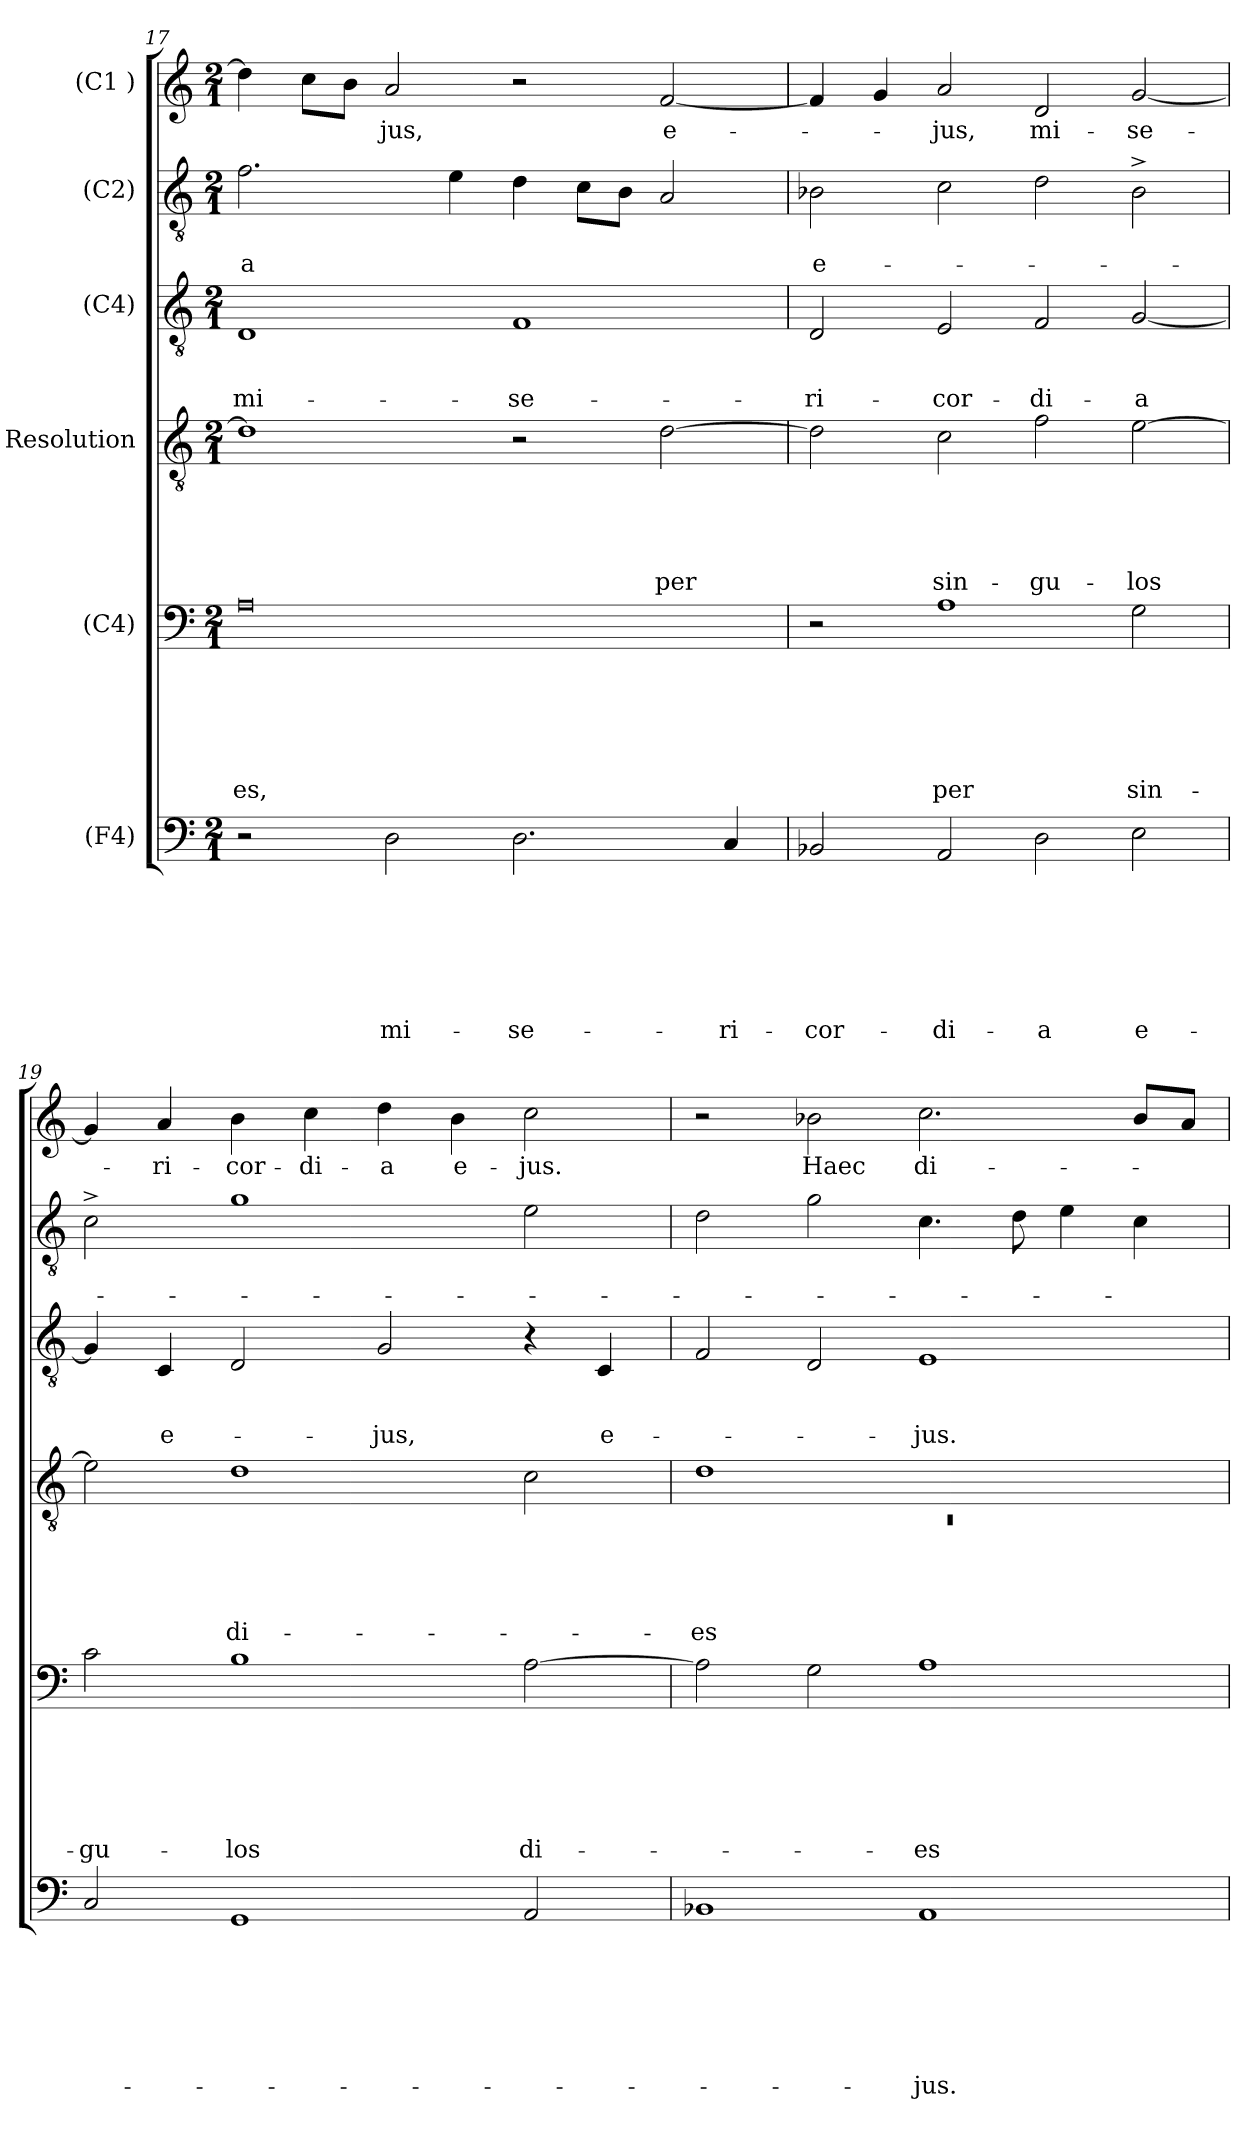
**kern	**text	**text	**text	**text	**text	**text	**text	**kern	**text	**text	**text	**text	**text	**text	**kern	**text	**text	**text	**text	**text	**kern	**text	**text	**text	**kern	**text	**text	**kern	**text
*part6	*part6	*part6	*part6	*part6	*part6	*part6	*part6	*part5	*part5	*part5	*part5	*part5	*part5	*part5	*part4	*part4	*part4	*part4	*part4	*part4	*part3	*part3	*part3	*part3	*part2	*part2	*part2	*part1	*part1
*staff6	*staff6	*staff6	*staff6	*staff6	*staff6	*staff6	*staff6	*staff5	*staff5	*staff5	*staff5	*staff5	*staff5	*staff5	*staff4	*staff4	*staff4	*staff4	*staff4	*staff4	*staff3	*staff3	*staff3	*staff3	*staff2	*staff2	*staff2	*staff1	*staff1
*I"(F4)	*	*	*	*	*	*	*	*I"(C4)	*	*	*	*	*	*	*I"Resolution	*	*	*	*	*	*I"(C4)	*	*	*	*I"(C2)	*	*	*I"(C1 )	*
*clefF4	*	*	*	*	*	*	*	*clefF4	*	*	*	*	*	*	*clefGv2	*	*	*	*	*	*clefGv2	*	*	*	*clefGv2	*	*	*clefG2	*
*k[]	*	*	*	*	*	*	*	*k[]	*	*	*	*	*	*	*k[]	*	*	*	*	*	*k[]	*	*	*	*k[]	*	*	*k[]	*
*C:	*	*	*	*	*	*	*	*C:	*	*	*	*	*	*	*C:	*	*	*	*	*	*C:	*	*	*	*C:	*	*	*C:	*
*M2/1	*	*	*	*	*	*	*	*M2/1	*	*	*	*	*	*	*M2/1	*	*	*	*	*	*M2/1	*	*	*	*M2/1	*	*	*M2/1	*
=17	=17	=17	=17	=17	=17	=17	=17	=17	=17	=17	=17	=17	=17	=17	=17	=17	=17	=17	=17	=17	=17	=17	=17	=17	=17	=17	=17	=17	=17
!	!	!	!	!	!	!	!	!	!	!	!	!	!	!LO:LY:b	!	!	!	!	!	!	!	!	!	!LO:LY:b	!	!	!LO:LY:b	!	!
2r	.	.	.	.	.	.	.	0A	.	.	.	.	.	-es,	1d]	.	.	.	.	.	1D	.	.	mi-	2.f\	.	-a	4dd\]	.
.	.	.	.	.	.	.	.	.	.	.	.	.	.	.	.	.	.	.	.	.	.	.	.	.	.	.	.	8cc\L	.
.	.	.	.	.	.	.	.	.	.	.	.	.	.	.	.	.	.	.	.	.	.	.	.	.	.	.	.	8b\J	.
!	!	!	!	!	!	!	!LO:LY:b	!	!	!	!	!	!	!	!	!	!	!	!	!	!	!	!	!	!	!	!	!	!LO:LY:b
2D\	.	.	.	.	.	.	mi-	.	.	.	.	.	.	.	.	.	.	.	.	.	.	.	.	.	.	.	.	2a/	-jus,
.	.	.	.	.	.	.	.	.	.	.	.	.	.	.	.	.	.	.	.	.	.	.	.	.	4e\	.	.	.	.
!	!	!	!	!	!	!	!LO:LY:b	!	!	!	!	!	!	!	!	!	!	!	!	!	!	!	!	!LO:LY:b	!	!	!	!	!
2.D\	.	.	.	.	.	.	-se-	.	.	.	.	.	.	.	2r	.	.	.	.	.	1F	.	.	-se-	4d\	.	.	2r	.
.	.	.	.	.	.	.	.	.	.	.	.	.	.	.	.	.	.	.	.	.	.	.	.	.	8c\L	.	.	.	.
.	.	.	.	.	.	.	.	.	.	.	.	.	.	.	.	.	.	.	.	.	.	.	.	.	8B\J	.	.	.	.
!	!	!	!	!	!	!	!	!	!	!	!	!	!	!	!	!	!	!	!	!LO:LY:b	!	!	!	!	!	!	!	!	!LO:LY:b:rj
.	.	.	.	.	.	.	.	.	.	.	.	.	.	.	[<2d\	.	.	.	.	per	.	.	.	.	2A/	.	.	[<2f/	e-
!	!	!	!	!	!	!	!LO:LY:b	!	!	!	!	!	!	!	!	!	!	!	!	!	!	!	!	!	!	!	!	!	!
4C/	.	.	.	.	.	.	-ri-	.	.	.	.	.	.	.	.	.	.	.	.	.	.	.	.	.	.	.	.	.	.
!!LO:LB:g=z
=18	=18	=18	=18	=18	=18	=18	=18	=18	=18	=18	=18	=18	=18	=18	=18	=18	=18	=18	=18	=18	=18	=18	=18	=18	=18	=18	=18	=18	=18
!	!	!	!	!	!	!	!LO:LY:b	!	!	!	!	!	!	!	!	!	!	!	!	!	!	!	!	!LO:LY:b	!	!	!LO:LY:b:rj	!	!
2BB-/	.	.	.	.	.	.	-cor-	2r	.	.	.	.	.	.	2d\]	.	.	.	.	.	2D/	.	.	-ri-	2B-\	.	e-	4f/]	.
.	.	.	.	.	.	.	.	.	.	.	.	.	.	.	.	.	.	.	.	.	.	.	.	.	.	.	.	4g/	.
!	!	!	!	!	!	!	!LO:LY:b	!	!	!	!	!	!	!LO:LY:b	!	!	!	!	!	!LO:LY:b	!	!	!	!LO:LY:b	!	!	!	!	!LO:LY:b
2AA/	.	.	.	.	.	.	-di-	1A	.	.	.	.	.	per	2c\	.	.	.	.	sin-	2E/	.	.	-cor-	2c\	.	.	2a/	-jus,
!	!	!	!	!	!	!	!LO:LY:b	!	!	!	!	!	!	!	!	!	!	!	!	!LO:LY:b	!	!	!	!LO:LY:b	!	!	!	!	!LO:LY:b
2D\	.	.	.	.	.	.	-a	.	.	.	.	.	.	.	2f\	.	.	.	.	-gu-	2F/	.	.	-di-	2d\	.	.	2d/	mi-
!	!	!	!	!	!	!	!LO:LY:b:rj	!	!	!	!	!	!	!LO:LY:b	!	!	!	!	!	!LO:LY:b	!	!	!	!LO:LY:b	!	!	!	!	!LO:LY:b
2E\	.	.	.	.	.	.	e-	2G\	.	.	.	.	.	sin-	[>2e\	.	.	.	.	-los	[<2G/	.	.	-a	2B-^>\	.	.	[<2g/	-se-
=19	=19	=19	=19	=19	=19	=19	=19	=19	=19	=19	=19	=19	=19	=19	=19	=19	=19	=19	=19	=19	=19	=19	=19	=19	=19	=19	=19	=19	=19
!	!	!	!	!	!	!	!	!	!	!	!	!	!	!LO:LY:b	!	!	!	!	!	!	!	!	!	!	!	!	!	!	!
2C/	.	.	.	.	.	.	.	2c\	.	.	.	.	.	-gu-	2e\]	.	.	.	.	.	4G/]	.	.	.	2c^>\	.	.	4g/]	.
!	!	!	!	!	!	!	!	!	!	!	!	!	!	!	!	!	!	!	!	!	!	!	!	!LO:LY:b	!	!	!	!	!LO:LY:b
.	.	.	.	.	.	.	.	.	.	.	.	.	.	.	.	.	.	.	.	.	4C/	.	.	e-	.	.	.	4a/	-ri-
!	!	!	!	!	!	!	!	!	!	!	!	!	!	!LO:LY:b	!	!	!	!	!	!LO:LY:b	!	!	!	!	!	!	!	!	!LO:LY:b
1GG	.	.	.	.	.	.	.	1B	.	.	.	.	.	-los	1d	.	.	.	.	di-	2D/	.	.	.	1g	.	.	4b\	-cor-
!	!	!	!	!	!	!	!	!	!	!	!	!	!	!	!	!	!	!	!	!	!	!	!	!	!	!	!	!	!LO:LY:b
.	.	.	.	.	.	.	.	.	.	.	.	.	.	.	.	.	.	.	.	.	.	.	.	.	.	.	.	4cc\	-di-
!	!	!	!	!	!	!	!	!	!	!	!	!	!	!	!	!	!	!	!	!	!	!	!	!LO:LY:b	!	!	!	!	!LO:LY:b
.	.	.	.	.	.	.	.	.	.	.	.	.	.	.	.	.	.	.	.	.	2G/	.	.	-jus,	.	.	.	4dd\	-a
!	!	!	!	!	!	!	!	!	!	!	!	!	!	!	!	!	!	!	!	!	!	!	!	!	!	!	!	!	!LO:LY:b
.	.	.	.	.	.	.	.	.	.	.	.	.	.	.	.	.	.	.	.	.	.	.	.	.	.	.	.	4b\	e-
!	!	!	!	!	!	!	!	!	!	!	!	!	!	!LO:LY:b	!	!	!	!	!	!	!	!	!	!	!	!	!	!	!LO:LY:b
2AA/	.	.	.	.	.	.	.	[>2A\	.	.	.	.	.	di-	2c\	.	.	.	.	.	4r	.	.	.	2e\	.	.	2cc\	-jus.
!	!	!	!	!	!	!	!	!	!	!	!	!	!	!	!	!	!	!	!	!	!	!	!	!LO:LY:b	!	!	!	!	!
.	.	.	.	.	.	.	.	.	.	.	.	.	.	.	.	.	.	.	.	.	4C/	.	.	e-	.	.	.	.	.
=20	=20	=20	=20	=20	=20	=20	=20	=20	=20	=20	=20	=20	=20	=20	=20	=20	=20	=20	=20	=20	=20	=20	=20	=20	=20	=20	=20	=20	=20
*	*	*	*	*	*	*	*	*	*	*	*	*	*	*	*^	*	*	*	*	*	*	*	*	*	*	*	*	*	*
!	!	!	!	!	!	!	!	!	!	!	!	!	!	!	!	!LO:N:vis=1	!	!	!	!	!LO:LY:b	!	!	!	!	!	!	!	!	!
1BB-	.	.	.	.	.	.	.	2A\]	.	.	.	.	.	.	1d	0rC	.	.	.	.	-es	2F/	.	.	.	2d\	.	.	2r	.
!	!	!	!	!	!	!	!	!	!	!	!	!	!	!	!	!	!	!	!	!	!	!	!	!	!	!	!	!	!	!LO:LY:b
.	.	.	.	.	.	.	.	2G\	.	.	.	.	.	.	.	.	.	.	.	.	.	2D/	.	.	.	2g\	.	.	2b-\	Haec
!	!	!	!	!	!	!	!LO:LY:b	!	!	!	!	!	!	!LO:LY:b	!	!	!	!	!	!	!	!	!	!	!LO:LY:b	!	!	!	!	!LO:LY:b
1AA	.	.	.	.	.	.	-jus.	1A	.	.	.	.	.	-es	1ryy	.	.	.	.	.	.	1E	.	.	-jus.	4.c\	.	.	2.cc\	di-
.	.	.	.	.	.	.	.	.	.	.	.	.	.	.	.	.	.	.	.	.	.	.	.	.	.	8d\	.	.	.	.
.	.	.	.	.	.	.	.	.	.	.	.	.	.	.	.	.	.	.	.	.	.	.	.	.	.	4e\	.	.	.	.
.	.	.	.	.	.	.	.	.	.	.	.	.	.	.	.	.	.	.	.	.	.	.	.	.	.	4c\	.	.	8b-/L	.
.	.	.	.	.	.	.	.	.	.	.	.	.	.	.	.	.	.	.	.	.	.	.	.	.	.	.	.	.	8a/J	.
*	*	*	*	*	*	*	*	*	*	*	*	*	*	*	*v	*v	*	*	*	*	*	*	*	*	*	*	*	*	*	*
=	=	=	=	=	=	=	=	=	=	=	=	=	=	=	=	=	=	=	=	=	=	=	=	=	=	=	=	=	=
*-	*-	*-	*-	*-	*-	*-	*-	*-	*-	*-	*-	*-	*-	*-	*-	*-	*-	*-	*-	*-	*-	*-	*-	*-	*-	*-	*-	*-	*-
